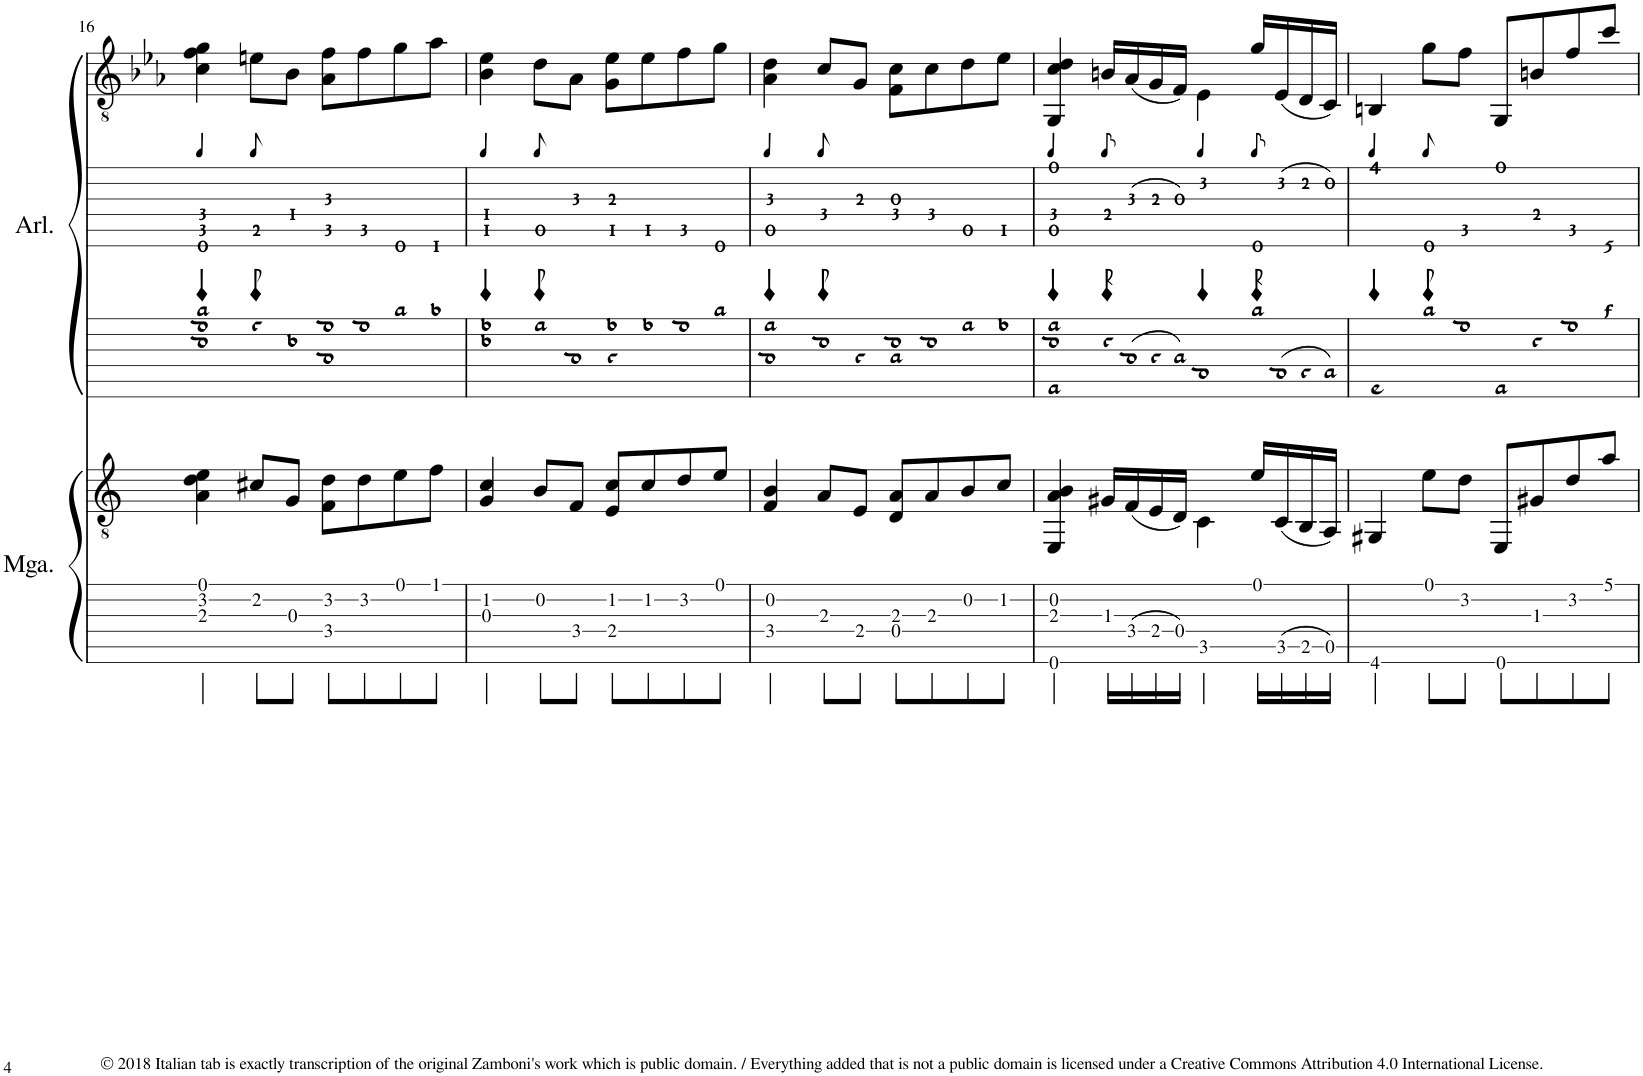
**kern	**kern	**kern	**kern	**kern
*part2	*part2	*part1	*part1	*part1
*staff5	*staff4	*staff3	*staff2	*staff1
*I"Modern guitar arr.	*	*I"Archlute	*	*
*I'Mga.	*	*I'Arl.	*	*
!!LO:PB:g=z
*	*clefGv2	*	*	*clefGv2
*k[b-e-a-]	*	*k[b-e-a-]	*k[b-e-a-]	*k[b-e-a-]
*M4/4	*M4/4	*M4/4	*M4/4	*M4/4
*met(c)	*met(c)	*met(c)	*met(c)	*met(c)
=16	=16	=16	=16	=16
4A\ 4d\ 4e\	4A\ 4d\ 4e\	4c 4f 4g	4c 4f 4g	4c\ 4f\ 4g\
8c#X\L	8c#X/L	8enL	8enL	8en\L
8G\J	8G/J	8B-J	8B-J	8B-\J
8F\ 8d\L	8F\ 8d\L	8A-\ 8f\L	8A-\ 8f\L	8A-\ 8f\L
8d\	8d\	8fJ	8fJ	8f\
8e\	8e\	8gL	8gL	8g\
8f\J	8f\J	8a-J	8a-J	8a-\J
=17	=17	=17	=17	=17
4G\ 4c\	4G/ 4c/	4B- 4e-	4B- 4e-	4B-\ 4e-\
8B\L	8B/L	8dL	8dL	8d\L
8F\J	8F/J	8A-J	8A-J	8A-\J
8E\ 8c\L	8E/ 8c/L	8G\ 8e-\L	8G\ 8e-\L	8G\ 8e-\L
8c\	8c/	8e-J	8e-J	8e-\
8d\	8d/	8fL	8fL	8f\
8e\J	8e/J	8gJ	8gJ	8g\J
=18	=18	=18	=18	=18
4F\ 4B\	4F/ 4B/	4A- 4d	4A- 4d	4A-\ 4d\
8A\L	8A/L	8cL	8cL	8c/L
8E\J	8E/J	8GJ	8GJ	8G/J
8D\ 8A\L	8D/ 8A/L	8F\ 8c\L	8F\ 8c\L	8F\ 8c\L
8A\	8A/	8cJ	8cJ	8c\
8B\	8B/	8dL	8dL	8d\
8c\J	8c/J	8e-J	8e-J	8e-\J
=19	=19	=19	=19	=19
4EE\ 4A\ 4B\	4EE/ 4A/ 4B/	4GG 4c 4d	4GG 4c 4d	4GG/ 4c/ 4d/
16G#X\LL	16G#X/LL	16BnLL	16BnLL	16Bn/LL
16F\	(16F/	16A-J	16A-J	(16A-/
16E\	16E/	16GL	16GL	16G/
16D\JJ	16D/JJ)	16FJJ	16FJJ	16F/JJ)
4C\	4C\	4E-	4E-	4E-\
16e\LL	16e/LL	16gLL	16gLL	16g/LL
16C\	(16C/	16E-J	16E-J	(16E-/
16BB\	16BB/	16DL	16DL	16D/
16AA\JJ	16AA/JJ)	16CJJ	16CJJ	16C/JJ)
=20	=20	=20	=20	=20
4GG#X\	4GG#X/	4BBn	4BBn	4BBn/
8e\L	8e\L	8gL	8gL	8g\L
8d\J	8d\J	8fJ	8fJ	8f\J
8EE\L	8EE/L	8GGL	8GGL	8GG/L
8G#X\	8G#X/	8BnJ	8BnJ	8Bn/
8d\	8d/	8fL	8fL	8f/
8a\J	8a/J	8ccJ	8ccJ	8cc/J
=	=	=	=	=
*-	*-	*-	*-	*-
